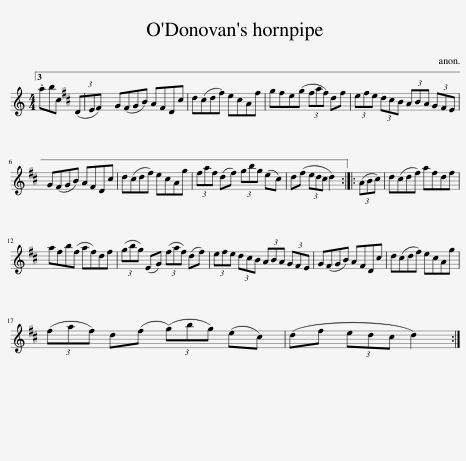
X:1
L:1/8
M:4/4
I:linebreak $
K:C
V:1 treble
V:1
 .abc (3(DE^F) | G(^FGB) AFD^c | d(^cd^f) ecAf | g^fe(g (3faf) df | (3e^fe (3d^cB (3ABA (3G^FE |$ %5
 G(^FGB) AFD^c | d(^cd^f) ecAg | (3^faf (df) (3gbg (e^c) | d(^f (3ed^c d2) :: (3(AB^c) | %10
 d(^cd^f) afdf |$ a^fb(f af)df | (3(gbg) (EG) (3(^faf) (df) | (3e^fe (3d^cB (3ABA (3G^FE | G(^FGB) AFD^c | %15
 d(^cd^f) ecAg |$ (3(^faf) d(f (3(g)bg) (e^c) | (d^f (3ed^c d2) :| %18
